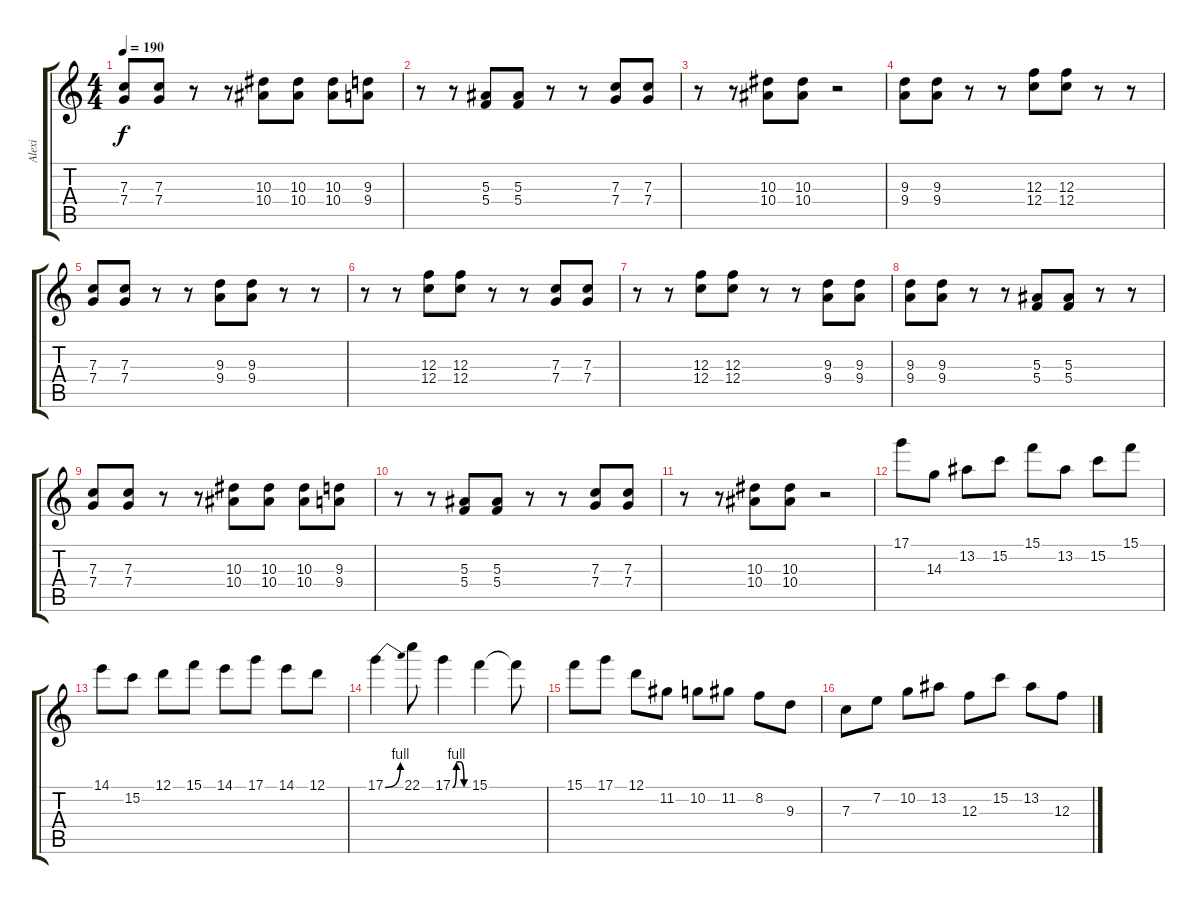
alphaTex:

\track ("Alexi" "Alexi") {instrument overdrivenguitar}
\staff {score tabs}
\tuning (D4 A3 F3 C3 G2 D2) {hide}
\ts (4 4)
\tempo 190
\clef g2
\ks c
(7.3 7.4).8{dy f} (7.3 7.4).8 r.8 r.8 (10.3 10.4).8 (10.3 10.4).8 (10.3 10.4).8 (9.3 9.4).8 |
r.8 r.8 (5.3 5.4).8 (5.3 5.4).8 r.8 r.8 (7.3 7.4).8 (7.3 7.4).8 |
r.8 r.8 (10.3 10.4).8 (10.3 10.4).8 r.2 |
(9.3 9.4).8 (9.3 9.4).8 r.8 r.8 (12.3 12.4).8 (12.3 12.4).8 r.8 r.8 |
(7.3 7.4).8 (7.3 7.4).8 r.8 r.8 (9.3 9.4).8 (9.3 9.4).8 r.8 r.8 |
r.8 r.8 (12.3 12.4).8 (12.3 12.4).8 r.8 r.8 (7.3 7.4).8 (7.3 7.4).8 |
r.8 r.8 (12.3 12.4).8 (12.3 12.4).8 r.8 r.8 (9.3 9.4).8 (9.3 9.4).8 |
(9.3 9.4).8 (9.3 9.4).8 r.8 r.8 (5.3 5.4).8 (5.3 5.4).8 r.8 r.8 |
(7.3 7.4).8 (7.3 7.4).8 r.8 r.8 (10.3 10.4).8 (10.3 10.4).8 (10.3 10.4).8 (9.3 9.4).8 |
r.8 r.8 (5.3 5.4).8 (5.3 5.4).8 r.8 r.8 (7.3 7.4).8 (7.3 7.4).8 |
r.8 r.8 (10.3 10.4).8 (10.3 10.4).8 r.2 |
17.1.8 14.3.8 13.2.8 15.2.8 15.1.8 13.2.8 15.2.8 15.1.8 |
14.1.8 15.2.8 12.1.8 15.1.8 14.1.8 17.1.8 14.1.8 12.1.8 |
17.1{be (bend 0 0 60 4)}.4 22.1.8 17.1{be (custom 0 0 15 4 30 4 45 0 60 0)}.4 15.1.4 15.1{t}.8 |
15.1.8 17.1.8 12.1.8 11.2.8 10.2.8 11.2.8 8.2.8 9.3.8 |
7.3.8 7.2.8 10.2.8 13.2.8 12.3.8 15.2.8 13.2.8 12.3.8
